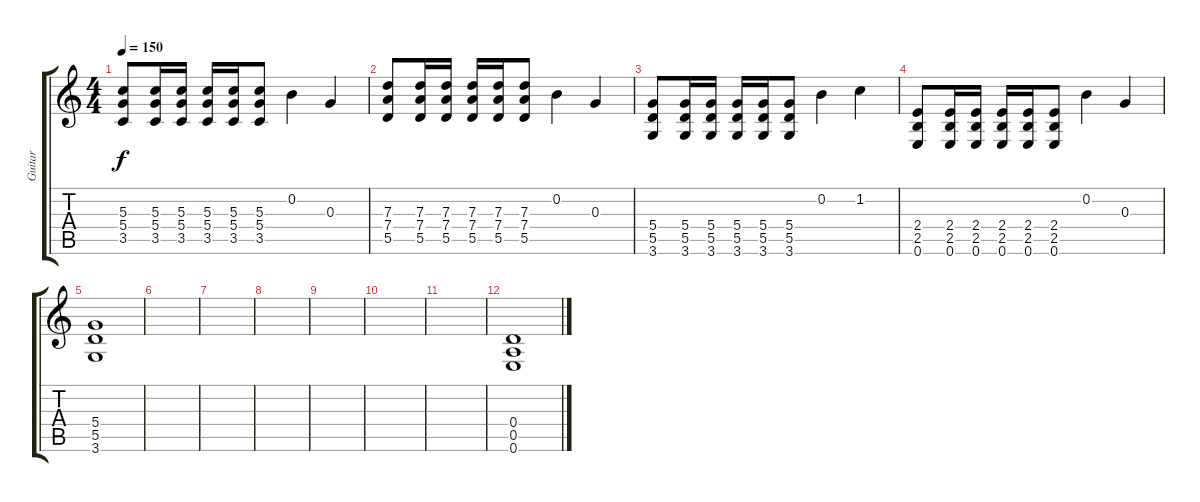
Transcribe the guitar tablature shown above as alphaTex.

\track ("Guitar" "Guitar") {instrument distortionguitar}
\staff {score tabs}
\tuning (E4 B3 G3 D3 A2 E2) {hide}
\ts (4 4)
\tempo 150
\clef g2
\ks c
(5.3 5.4 3.5).8{dy f} (5.3 5.4 3.5).16 (5.3 5.4 3.5).16 (5.3 5.4 3.5).16 (5.3 5.4 3.5).16 (5.3 5.4 3.5).8 0.2.4 0.3.4 |
(7.3 7.4 5.5).8 (7.3 7.4 5.5).16 (7.3 7.4 5.5).16 (7.3 7.4 5.5).16 (7.3 7.4 5.5).16 (7.3 7.4 5.5).8 0.2.4 0.3.4 |
(5.4 5.5 3.6).8 (5.4 5.5 3.6).16 (5.4 5.5 3.6).16 (5.4 5.5 3.6).16 (5.4 5.5 3.6).16 (5.4 5.5 3.6).8 0.2.4 1.2.4 |
(2.4 2.5 0.6).8 (2.4 2.5 0.6).16 (2.4 2.5 0.6).16 (2.4 2.5 0.6).16 (2.4 2.5 0.6).16 (2.4 2.5 0.6).8 0.2.4 0.3.4 |
(5.4 5.5 3.6).1 |
|
|
|
|
|
|
(0.4 0.5 0.6).1
